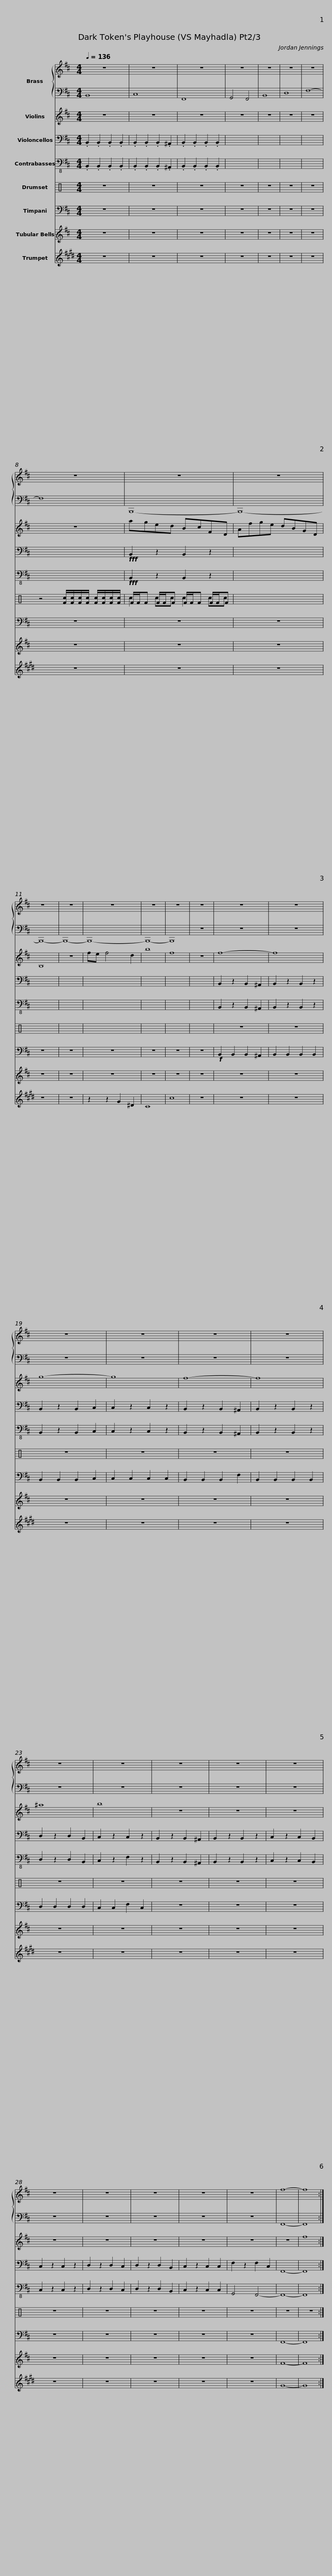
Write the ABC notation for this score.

X:1
%%score { 1 | 2 } 3 4 5 ( 6 7 ) 8 9 10
L:1/8
Q:1/4=136
M:4/4
I:linebreak $
K:D
V:1 treble
V:2 bass
V:3 treble
V:4 bass
V:5 bass-8
V:6 perc
K:none
V:7 perc
K:none
V:8 bass
V:9 treble
V:10 treble transpose=-2
V:1
 z8 | z8 | z8 | z8 | z8 | %5
 z8 | z8 | z8 |$ z8 | z8 | %10
 z8 | z8 | z8 | z8 | z8 | %15
 z8 |$ z8 | z8 | z8 | z8 | %20
 z8 | z8 | z8 | z8 |$ z8 | %25
 z8 | z8 | z8 | z8 | z8 | %30
 z8 | z8 | f8- |$ f8 :| %34
V:2
 B,,8 | C,8 | F,,8 | G,,4 F,,4 | B,,8 | %5
 D,8 | F,8- | F,8 |$ B,,,8- | B,,,8- | %10
 B,,,8- | B,,,8- | B,,,8- | B,,,8- | B,,,8 | %15
 z8 |$ z8 | z8 | z8 | z8 | %20
 z8 | z8 | z8 | z8 |$ z8 | %25
 z8 | z8 | z8 | z8 | z8 | %30
 z8 | z8 | F,,8- |$ F,,8 :| %34
V:3
 z8 | z8 | z8 | z8 | z8 | %5
 z8 | z8 | z8 |$ aged BcFD | Afge dBGD | %10
 B,8 | z8 | fe f4 d2 | b8 | f8 | %15
 z8 |$ f8- | f8 | g8- | g8 | %20
 f8- | f8 | ^a8 | b8 |$ z8 | %25
 z8 | z8 | z8 | z8 | z8 | %30
 z8 | z8 | z8 |$ f8 :| %34
V:4
 .B,,2 .B,,2 .B,,2 .B,,2 | .B,,2 .B,,2 .B,,2 .^A,,2 | .B,,2 .B,,2 .B,,2 .B,,2 | x8 | x8 | %5
 x8 | x8 | x8 |$!fff! B,,2 z2 B,,2 z2 | x8 | %10
 x8 | x8 | x8 | x8 | x8 | %15
 x8 |$ B,,2 z2 B,,2 ^A,,2 | B,,2 z2 B,,2 z2 | B,,2 z2 B,,2 C,2 | C,2 z2 C,2 z2 | %20
 B,,2 z2 B,,2 ^A,,2 | B,,2 z2 B,,2 z2 | D,2 z2 D,2 B,,2 | C,2 z2 C,2 z2 |$ B,,2 z2 B,,2 ^A,,2 | %25
 B,,2 z2 B,,2 z2 | C,2 z2 C,2 B,,2 | C,2 z2 C,2 z2 | D,2 z2 D,2 C,2 | D,2 z2 D,2 B,,2 | %30
 C,2 z2 C,2 C,2 | F,2 z2 F,2 C,2 | F,,8- |$ F,,8 :| %34
V:5
 .B,,2 .B,,2 .B,,2 .B,,2 | .B,,2 .B,,2 .B,,2 .^A,,2 | .B,,2 .B,,2 .B,,2 .B,,2 | x8 | x8 | %5
 x8 | x8 | x8 |$!fff! B,,2 z2 B,,2 z2 | x8 | %10
 x8 | x8 | x8 | x8 | x8 | %15
 x8 |$ B,,2 z2 B,,2 ^A,,2 | B,,2 z2 B,,2 z2 | B,,2 z2 B,,2 C,2 | C,2 z2 C,2 z2 | %20
 B,,2 z2 B,,2 ^A,,2 | B,,2 z2 B,,2 z2 | D,2 z2 D,2 B,,2 | C,2 z2 F,2 z2 |$ B,,2 z2 B,,2 ^A,,2 | %25
 B,,2 z2 B,,2 z2 | C,2 z2 C,2 B,,2 | C,2 z2 C,2 z2 | D,2 z2 D,2 C,2 | D,2 z2 D,2 B,,2 | %30
 C,2 z2 C,2 C,2 | G,,4 F,,4- | F,,8- |$ F,,8 :| %34
V:6
[K:C] z8 | z8 | z8 | z8 | z8 | %5
 z8 | z8 | z4 [Fc]/[Fc]/[Fc]/[Fc]/ [Fc]/[Fc]/[Fc]/[Fc]/ |$ F/F/F F/F/F F/F/F F/F/F | x8 | %10
 x8 | x8 | x8 | x8 | x8 | %15
 x8 |$ z8 | z8 | z8 | z8 | %20
 z8 | z8 | z8 | z8 |$ z8 | %25
 z8 | z8 | z8 | z8 | z8 | %30
 z8 | z8 | z8 |$ z8 :| %34
V:7
[K:C] x8 | x8 | x8 | x8 | x8 | %5
 x8 | x8 | x8 |$ c2 cc c2 cc | x8 | %10
 x8 | x8 | x8 | x8 | x8 | %15
 x8 |$ x8 | x8 | x8 | x8 | %20
 x8 | x8 | x8 | x8 |$ x8 | %25
 x8 | x8 | x8 | x8 | x8 | %30
 x8 | x8 | x8 |$ x8 :| %34
V:8
 z8 | z8 | z8 | z8 | z8 | %5
 z8 | z8 | z8 |$ z8 | z8 | %10
 z8 | z8 | z8 | z8 | z8 | %15
 z8 |$!f! B,,2 B,,2 B,,2 ^A,,2 | B,,2 B,,2 B,,2 B,,2 | B,,2 B,,2 B,,2 C,2 | C,2 C,2 C,2 C,2 | %20
 B,,2 B,,2 B,,2 F,2 | B,,2 B,,2 B,,2 B,,2 | D,2 D,2 D,2 D,2 | C,2 C,2 F,2 C,2 |$ z8 | %25
 z8 | z8 | z8 | z8 | z8 | %30
 z8 | z8 | F,,8- |$ F,,8 :| %34
V:9
 z8 | z8 | z8 | z8 | z8 | %5
 z8 | z8 | z8 |$ z8 | z8 | %10
 z8 | z8 | z8 | z8 | z8 | %15
 z8 |$ z8 | z8 | z8 | z8 | %20
 z8 | z8 | z8 | z8 |$ z8 | %25
 z8 | z8 | z8 | z8 | z8 | %30
 z8 | z8 | F8- |$ F8 :| %34
V:10
[K:E] z8 | z8 | z8 | z8 | z8 | %5
 z8 | z8 | z8 |$ z8 | z8 | %10
 z8 | z8 | z2 z2 G2 ^D2 | C8 | c8 | %15
 z8 |$ z8 | z8 | z8 | z8 | %20
 z8 | z8 | z8 | z8 |$ z8 | %25
 z8 | z8 | z8 | z8 | z8 | %30
 z8 | z8 | G8- |$ G8 :| %34
